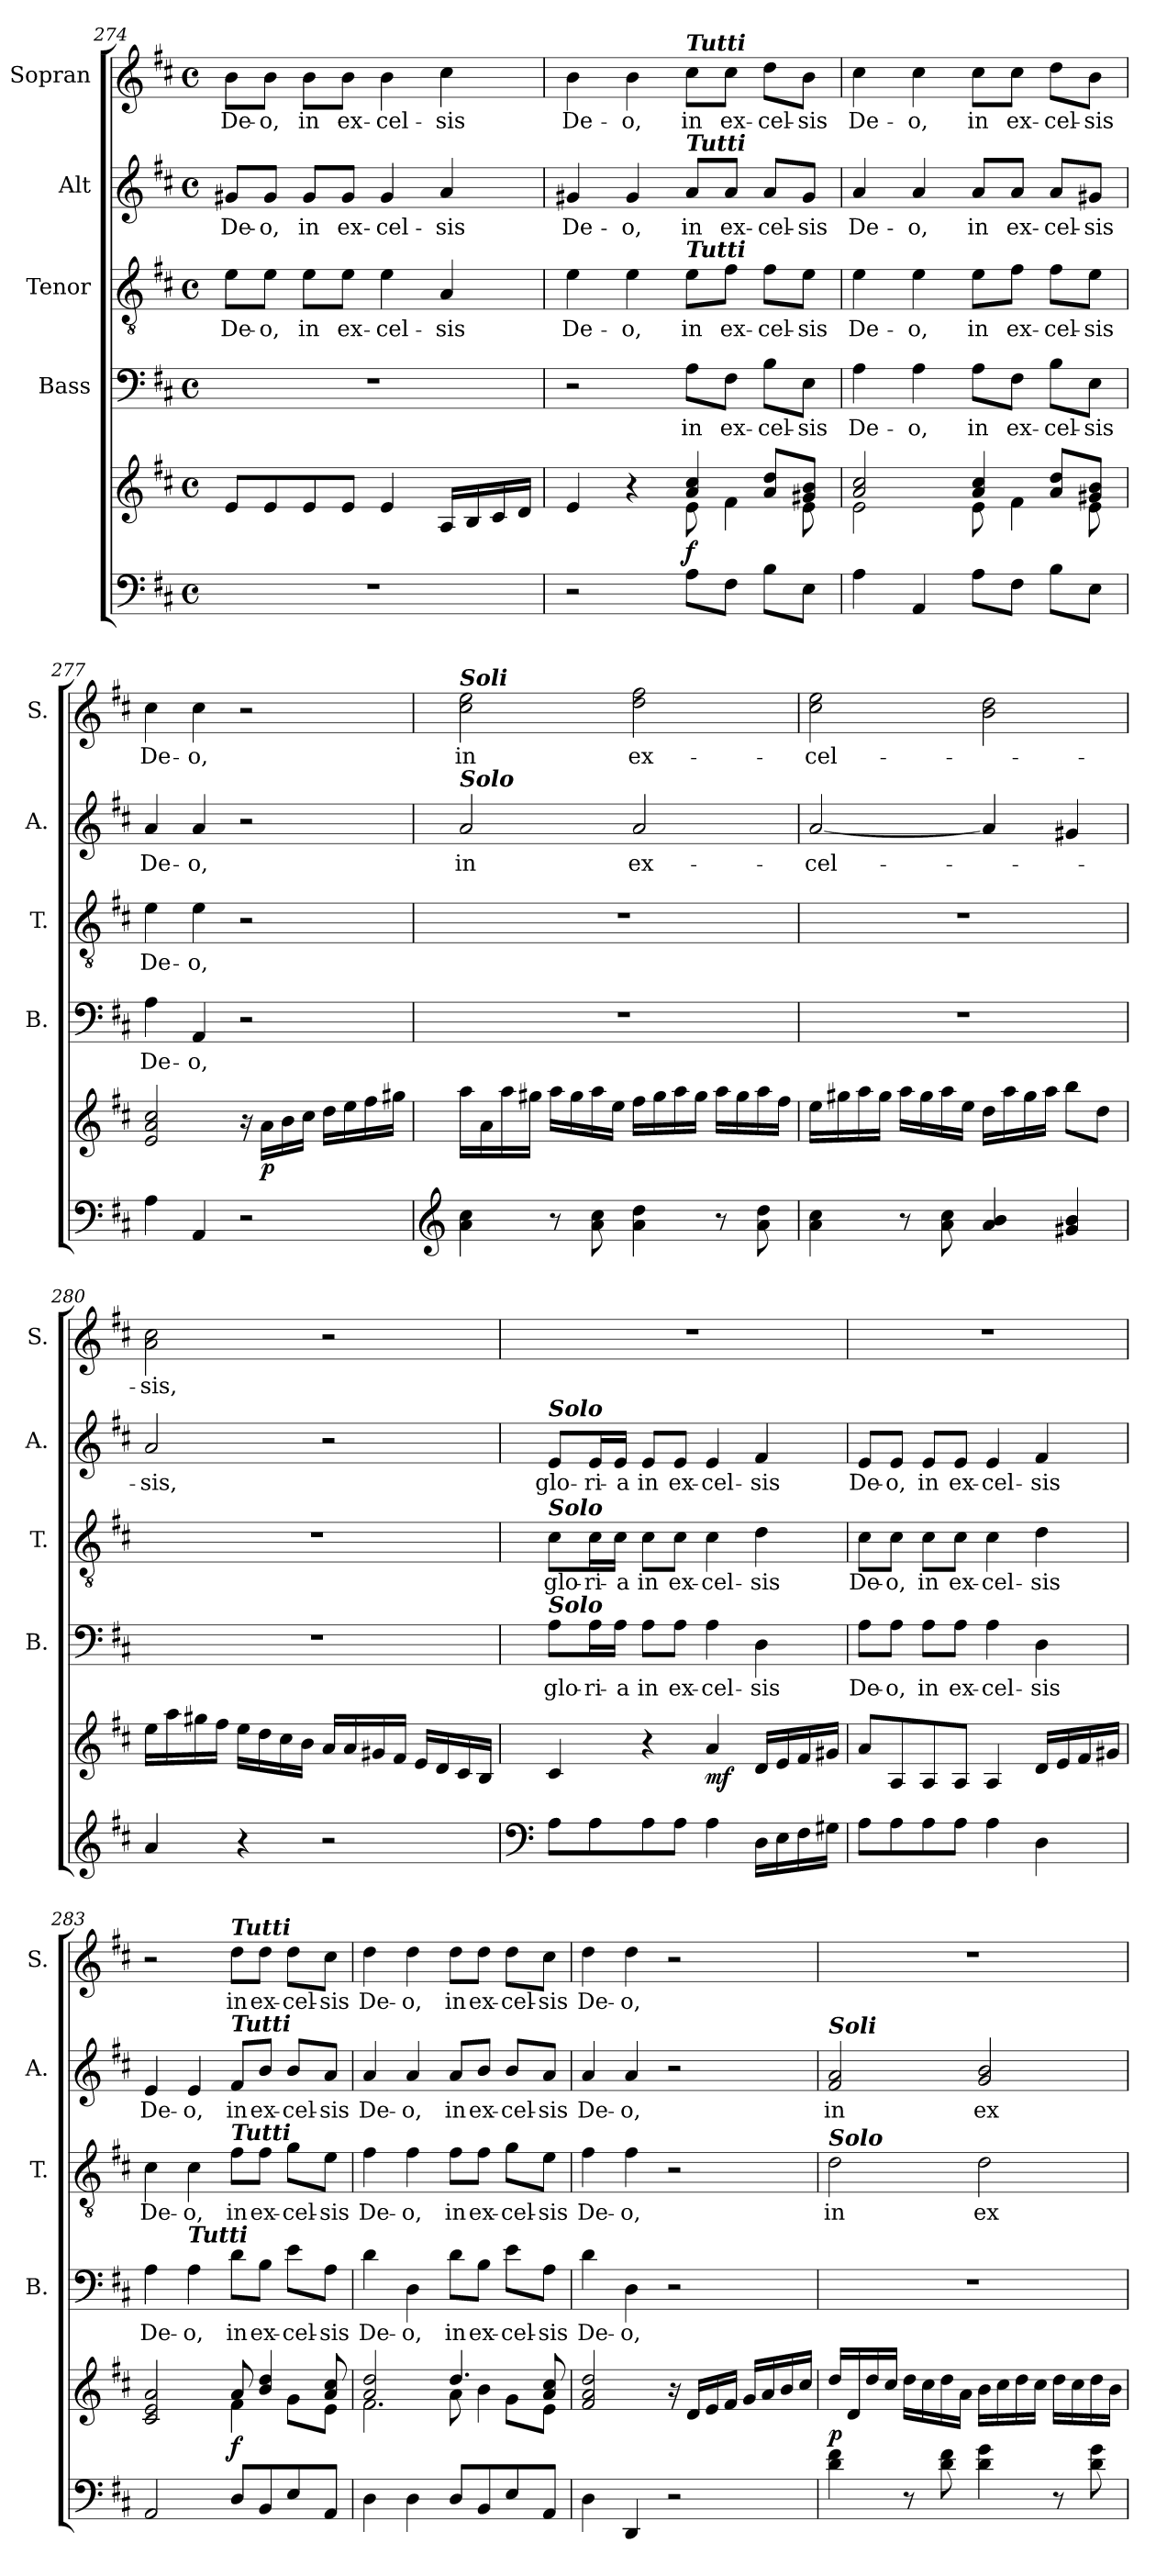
**kern	**kern	**dynam	**kern	**text	**kern	**text	**kern	**text	**kern	**text
*part5	*part5	*part5	*part4	*part4	*part3	*part3	*part2	*part2	*part1	*part1
*staff6	*staff5	*staff5/6	*staff4	*staff4	*staff3	*staff3	*staff2	*staff2	*staff1	*staff1
*	*	*	*I"Bass	*	*I"Tenor	*	*I"Alt	*	*I"Sopran	*
*	*	*	*I'B.	*	*I'T.	*	*I'A.	*	*I'S.	*
*clefF4	*clefG2	*	*clefF4	*	*clefGv2	*	*clefG2	*	*clefG2	*
*k[f#c#]	*k[f#c#]	*	*k[f#c#]	*	*k[f#c#]	*	*k[f#c#]	*	*k[f#c#]	*
*D:	*D:	*	*D:	*	*D:	*	*D:	*	*D:	*
*M4/4	*M4/4	*	*M4/4	*	*M4/4	*	*M4/4	*	*M4/4	*
*met(c)	*met(c)	*	*met(c)	*	*met(c)	*	*met(c)	*	*met(c)	*
=274	=274	=274	=274	=274	=274	=274	=274	=274	=274	=274
!	!	!	!	!	!	!LO:LY:b	!	!LO:LY:b	!	!LO:LY:b
1r	8e/L	.	1r	.	8e\L	De-	8g#X/L	De-	8b\L	De-
!	!	!	!	!	!	!LO:LY:b	!	!LO:LY:b	!	!LO:LY:b
.	8e/	.	.	.	8e\J	-o,	8g#/J	-o,	8b\J	-o,
!	!	!	!	!	!	!LO:LY:b	!	!LO:LY:b	!	!LO:LY:b
.	8e/	.	.	.	8e\L	in	8g#/L	in	8b\L	in
!	!	!	!	!	!	!LO:LY:b	!	!LO:LY:b	!	!LO:LY:b
.	8e/J	.	.	.	8e\J	ex-	8g#/J	ex-	8b\J	ex-
!	!	!	!	!	!	!LO:LY:b	!	!LO:LY:b	!	!LO:LY:b
.	4e/	.	.	.	4e\	-cel-	4g#/	-cel-	4b\	-cel-
!	!	!	!	!	!	!LO:LY:b	!	!LO:LY:b	!	!LO:LY:b
.	16A/LL	.	.	.	4A/	-sis	4a/	-sis	4cc#\	-sis
.	16B/	.	.	.	.	.	.	.	.	.
.	16c#/	.	.	.	.	.	.	.	.	.
.	16d/JJ	.	.	.	.	.	.	.	.	.
=275	=275	=275	=275	=275	=275	=275	=275	=275	=275	=275
*	*^	*	*	*	*	*	*	*	*	*
!	!	!	!	!	!	!	!LO:LY:b	!	!LO:LY:b	!	!LO:LY:b
2r	4e/	2ryy	.	2r	.	4e\	De-	4g#X/	De-	4b\	De-
!	!	!	!	!	!	!	!LO:LY:b	!	!LO:LY:b	!	!LO:LY:b
.	4r	.	.	.	.	4e\	-o,	4g#/	-o,	4b\	-o,
!	!	!	!	!	!	!	!	!	!	!LO:TX:a:Bi:t=Tutti	!
!	!	!	!	!	!	!	!	!LO:TX:a:Bi:t=Tutti	!	!	!
!	!	!	!	!	!	!LO:TX:a:Bi:t=Tutti	!	!	!	!	!
!	!	!	!LO:DY:b	!	!LO:LY:b	!	!LO:LY:b	!	!LO:LY:b	!	!LO:LY:b
8A\L	4a/ 4cc#/	8e\	f	8A\L	in	8e\L	in	8a/L	in	8cc#\L	in
!	!	!	!	!	!LO:LY:b	!	!LO:LY:b	!	!LO:LY:b	!	!LO:LY:b
8F#\J	.	4f#\	.	8F#\J	ex-	8f#\J	ex-	8a/J	ex-	8cc#\J	ex-
!	!	!	!	!	!LO:LY:b	!	!LO:LY:b	!	!LO:LY:b	!	!LO:LY:b
8B\L	8a/ 8dd/L	.	.	8B\L	-cel-	8f#\L	-cel-	8a/L	-cel-	8dd\L	-cel-
!	!	!	!	!	!LO:LY:b	!	!LO:LY:b	!	!LO:LY:b	!	!LO:LY:b
8E\J	8g#X/ 8b/J	8e\	.	8E\J	-sis	8e\J	-sis	8g#/J	-sis	8b\J	-sis
=276	=276	=276	=276	=276	=276	=276	=276	=276	=276	=276	=276
!	!	!	!	!	!LO:LY:b	!	!LO:LY:b	!	!LO:LY:b	!	!LO:LY:b
4A\	2a/ 2cc#/	2e\	.	4A\	De-	4e\	De-	4a/	De-	4cc#\	De-
!	!	!	!	!	!LO:LY:b	!	!LO:LY:b	!	!LO:LY:b	!	!LO:LY:b
4AA/	.	.	.	4A\	-o,	4e\	-o,	4a/	-o,	4cc#\	-o,
!	!	!	!	!	!LO:LY:b	!	!LO:LY:b	!	!LO:LY:b	!	!LO:LY:b
8A\L	4a/ 4cc#/	8e\	.	8A\L	in	8e\L	in	8a/L	in	8cc#\L	in
!	!	!	!	!	!LO:LY:b	!	!LO:LY:b	!	!LO:LY:b	!	!LO:LY:b
8F#\J	.	4f#\	.	8F#\J	ex-	8f#\J	ex-	8a/J	ex-	8cc#\J	ex-
!	!	!	!	!	!LO:LY:b	!	!LO:LY:b	!	!LO:LY:b	!	!LO:LY:b
8B\L	8a/ 8dd/L	.	.	8B\L	-cel-	8f#\L	-cel-	8a/L	-cel-	8dd\L	-cel-
!	!	!	!	!	!LO:LY:b	!	!LO:LY:b	!	!LO:LY:b	!	!LO:LY:b
8E\J	8g#X/ 8b/J	8e\	.	8E\J	-sis	8e\J	-sis	8g#X/J	-sis	8b\J	-sis
!!LO:PB:g=z
=277	=277	=277	=277	=277	=277	=277	=277	=277	=277	=277	=277
!	!	!	!	!	!LO:LY:b	!	!LO:LY:b	!	!LO:LY:b	!	!LO:LY:b
*	*v	*v	*	*	*	*	*	*	*	*	*
4A\	2e/ 2a/ 2cc#/	.	4A\	De-	4e\	De-	4a/	De-	4cc#\	De-
!	!	!	!	!LO:LY:b	!	!LO:LY:b	!	!LO:LY:b	!	!LO:LY:b
4AA/	.	.	4AA/	-o,	4e\	-o,	4a/	-o,	4cc#\	-o,
2r	16r	.	2r	.	2r	.	2r	.	2r	.
!	!	!LO:DY:b	!	!	!	!	!	!	!	!
.	16a\LL	p	.	.	.	.	.	.	.	.
.	16b\	.	.	.	.	.	.	.	.	.
.	16cc#\JJ	.	.	.	.	.	.	.	.	.
.	16dd\LL	.	.	.	.	.	.	.	.	.
.	16ee\	.	.	.	.	.	.	.	.	.
.	16ff#\	.	.	.	.	.	.	.	.	.
.	16gg#X\JJ	.	.	.	.	.	.	.	.	.
=278	=278	=278	=278	=278	=278	=278	=278	=278	=278	=278
*clefG2	*	*	*	*	*	*	*	*	*	*
!	!	!	!	!	!	!	!	!	!LO:TX:a:Bi:t=Soli	!
!	!	!	!	!	!	!	!LO:TX:a:Bi:t=Solo	!	!	!
!	!	!	!	!	!	!	!	!LO:LY:b	!	!LO:LY:b
4a\ 4cc#\	16aa\LL	.	1r	.	1r	.	2a/	in	2cc#\ 2ee\	in
.	16a\	.	.	.	.	.	.	.	.	.
.	16aa\	.	.	.	.	.	.	.	.	.
.	16gg#X\JJ	.	.	.	.	.	.	.	.	.
8r	16aa\LL	.	.	.	.	.	.	.	.	.
.	16gg#\	.	.	.	.	.	.	.	.	.
8a\ 8cc#\	16aa\	.	.	.	.	.	.	.	.	.
.	16ee\JJ	.	.	.	.	.	.	.	.	.
!	!	!	!	!	!	!	!	!LO:LY:b	!	!LO:LY:b
4a\ 4dd\	16ff#\LL	.	.	.	.	.	2a/	ex-	2dd\ 2ff#\	ex-
.	16gg#\	.	.	.	.	.	.	.	.	.
.	16aa\	.	.	.	.	.	.	.	.	.
.	16gg#\JJ	.	.	.	.	.	.	.	.	.
8r	16aa\LL	.	.	.	.	.	.	.	.	.
.	16gg#\	.	.	.	.	.	.	.	.	.
8a\ 8dd\	16aa\	.	.	.	.	.	.	.	.	.
.	16ff#\JJ	.	.	.	.	.	.	.	.	.
=279	=279	=279	=279	=279	=279	=279	=279	=279	=279	=279
!	!	!	!	!	!	!	!	!LO:LY:b	!	!LO:LY:b
4a\ 4cc#\	16ee\LL	.	1r	.	1r	.	[2a/	-cel-	2cc#\ 2ee\	-cel-
.	16gg#X\	.	.	.	.	.	.	.	.	.
.	16aa\	.	.	.	.	.	.	.	.	.
.	16gg#\JJ	.	.	.	.	.	.	.	.	.
8r	16aa\LL	.	.	.	.	.	.	.	.	.
.	16gg#\	.	.	.	.	.	.	.	.	.
8a\ 8cc#\	16aa\	.	.	.	.	.	.	.	.	.
.	16ee\JJ	.	.	.	.	.	.	.	.	.
4a/ 4b/	16dd\LL	.	.	.	.	.	4a/]	.	2b\ 2dd\	.
.	16aa\	.	.	.	.	.	.	.	.	.
.	16gg#\	.	.	.	.	.	.	.	.	.
.	16aa\JJ	.	.	.	.	.	.	.	.	.
4g#X/ 4b/	8bb\L	.	.	.	.	.	4g#X/	.	.	.
.	8dd\J	.	.	.	.	.	.	.	.	.
!!LO:LB:g=z
=280	=280	=280	=280	=280	=280	=280	=280	=280	=280	=280
!	!	!	!	!	!	!	!	!LO:LY:b	!	!LO:LY:b
4a/	16ee\LL	.	1r	.	1r	.	2a/	-sis,	2a\ 2cc#\	-sis,
.	16aa\	.	.	.	.	.	.	.	.	.
.	16gg#X\	.	.	.	.	.	.	.	.	.
.	16ff#\JJ	.	.	.	.	.	.	.	.	.
4r	16ee\LL	.	.	.	.	.	.	.	.	.
.	16dd\	.	.	.	.	.	.	.	.	.
.	16cc#\	.	.	.	.	.	.	.	.	.
.	16b\JJ	.	.	.	.	.	.	.	.	.
2r	16a/LL	.	.	.	.	.	2r	.	2r	.
.	16a/	.	.	.	.	.	.	.	.	.
.	16g#X/	.	.	.	.	.	.	.	.	.
.	16f#/JJ	.	.	.	.	.	.	.	.	.
.	16e/LL	.	.	.	.	.	.	.	.	.
.	16d/	.	.	.	.	.	.	.	.	.
.	16c#/	.	.	.	.	.	.	.	.	.
.	16B/JJ	.	.	.	.	.	.	.	.	.
=281	=281	=281	=281	=281	=281	=281	=281	=281	=281	=281
*clefF4	*	*	*	*	*	*	*	*	*	*
!	!	!	!	!	!	!	!LO:TX:a:Bi:t=Solo	!	!	!
!	!	!	!	!	!LO:TX:a:Bi:t=Solo	!	!	!	!	!
!	!	!	!LO:TX:a:Bi:t=Solo	!	!	!	!	!	!	!
!	!	!	!	!LO:LY:b	!	!LO:LY:b	!	!LO:LY:b	!	!
8A\L	4c#/	.	8A\L	glo-	8c#\L	glo-	8e/L	glo-	1r	.
!	!	!	!	!LO:LY:b	!	!LO:LY:b	!	!LO:LY:b	!	!
8A\	.	.	16A\L	-ri-	16c#\L	-ri-	16e/L	-ri-	.	.
!	!	!	!	!LO:LY:b	!	!LO:LY:b	!	!LO:LY:b	!	!
.	.	.	16A\JJ	-a	16c#\JJ	-a	16e/JJ	-a	.	.
!	!	!	!	!LO:LY:b	!	!LO:LY:b	!	!LO:LY:b	!	!
8A\	4r	.	8A\L	in	8c#\L	in	8e/L	in	.	.
!	!	!	!	!LO:LY:b	!	!LO:LY:b	!	!LO:LY:b	!	!
8A\J	.	.	8A\J	ex-	8c#\J	ex-	8e/J	ex-	.	.
!	!	!LO:DY:b	!	!LO:LY:b	!	!LO:LY:b	!	!LO:LY:b	!	!
4A\	4a/	mf	4A\	-cel-	4c#\	-cel-	4e/	-cel-	.	.
!	!	!	!	!LO:LY:b	!	!LO:LY:b	!	!LO:LY:b	!	!
16D\LL	16d/LL	.	4D\	-sis	4d\	-sis	4f#/	-sis	.	.
16E\	16e/	.	.	.	.	.	.	.	.	.
16F#\	16f#/	.	.	.	.	.	.	.	.	.
16G#X\JJ	16g#X/JJ	.	.	.	.	.	.	.	.	.
=282	=282	=282	=282	=282	=282	=282	=282	=282	=282	=282
!	!	!	!	!LO:LY:b	!	!LO:LY:b	!	!LO:LY:b	!	!
8A\L	8a/L	.	8A\L	De-	8c#\L	De-	8e/L	De-	1r	.
!	!	!	!	!LO:LY:b	!	!LO:LY:b	!	!LO:LY:b	!	!
8A\	8A/	.	8A\J	-o,	8c#\J	-o,	8e/J	-o,	.	.
!	!	!	!	!LO:LY:b	!	!LO:LY:b	!	!LO:LY:b	!	!
8A\	8A/	.	8A\L	in	8c#\L	in	8e/L	in	.	.
!	!	!	!	!LO:LY:b	!	!LO:LY:b	!	!LO:LY:b	!	!
8A\J	8A/J	.	8A\J	ex-	8c#\J	ex-	8e/J	ex-	.	.
!	!	!	!	!LO:LY:b	!	!LO:LY:b	!	!LO:LY:b	!	!
4A\	4A/	.	4A\	-cel-	4c#\	-cel-	4e/	-cel-	.	.
!	!	!	!	!LO:LY:b	!	!LO:LY:b	!	!LO:LY:b	!	!
4D\	16d/LL	.	4D\	-sis	4d\	-sis	4f#/	-sis	.	.
.	16e/	.	.	.	.	.	.	.	.	.
.	16f#/	.	.	.	.	.	.	.	.	.
.	16g#X/JJ	.	.	.	.	.	.	.	.	.
!!LO:PB:g=z
=283	=283	=283	=283	=283	=283	=283	=283	=283	=283	=283
*	*^	*	*	*	*	*	*	*	*	*
!	!	!	!	!	!LO:LY:b	!	!LO:LY:b	!	!LO:LY:b	!	!
2AA/	2c#/ 2e/ 2a/	2ryy	.	4A\	De-	4c#\	De-	4e/	De-	2r	.
!	!	!	!	!LO:TX:a:Bi:t=Tutti	!	!	!	!	!	!	!
!	!	!	!	!	!LO:LY:b	!	!LO:LY:b	!	!LO:LY:b	!	!
.	.	.	.	4A\	-o,	4c#\	-o,	4e/	-o,	.	.
!	!	!	!	!	!	!	!	!	!	!LO:TX:a:Bi:t=Tutti	!
!	!	!	!	!	!	!	!	!LO:TX:a:Bi:t=Tutti	!	!	!
!	!	!	!	!	!	!LO:TX:a:Bi:t=Tutti	!	!	!	!	!
!	!	!	!LO:DY:b	!	!LO:LY:b	!	!LO:LY:b	!	!LO:LY:b	!	!LO:LY:b
8D/L	8a/	4f#\	f	8d\L	in	8f#\L	in	8f#/L	in	8dd\L	in
!	!	!	!	!	!LO:LY:b	!	!LO:LY:b	!	!LO:LY:b	!	!LO:LY:b
8BB/	4b/ 4dd/	.	.	8B\J	ex-	8f#\J	ex-	8b/J	ex-	8dd\J	ex-
!	!	!	!	!	!LO:LY:b	!	!LO:LY:b	!	!LO:LY:b	!	!LO:LY:b
8E/	.	8g\L	.	8e\L	-cel-	8g\L	-cel-	8b/L	-cel-	8dd\L	-cel-
!	!	!	!	!	!LO:LY:b	!	!LO:LY:b	!	!LO:LY:b	!	!LO:LY:b
8AA/J	8a/ 8cc#/	8e\J	.	8A\J	-sis	8e\J	-sis	8a/J	-sis	8cc#\J	-sis
=284	=284	=284	=284	=284	=284	=284	=284	=284	=284	=284	=284
*	*	*^	*	*	*	*	*	*	*	*	*
!	!	!	!	!	!	!LO:LY:b	!	!LO:LY:b	!	!LO:LY:b	!	!LO:LY:b
4D\	2a/ 2dd/	2.f#\	2ryy	.	4d\	De-	4f#\	De-	4a/	De-	4dd\	De-
!	!	!	!	!	!	!LO:LY:b	!	!LO:LY:b	!	!LO:LY:b	!	!LO:LY:b
4D\	.	.	.	.	4D\	-o,	4f#\	-o,	4a/	-o,	4dd\	-o,
!	!	!	!	!	!	!LO:LY:b	!	!LO:LY:b	!	!LO:LY:b	!	!LO:LY:b
8D/L	4.dd/	.	8a\	.	8d\L	in	8f#\L	in	8a/L	in	8dd\L	in
!	!	!	!	!	!	!LO:LY:b	!	!LO:LY:b	!	!LO:LY:b	!	!LO:LY:b
8BB/	.	.	4b\	.	8B\J	ex-	8f#\J	ex-	8b/J	ex-	8dd\J	ex-
!	!	!	!	!	!	!LO:LY:b	!	!LO:LY:b	!	!LO:LY:b	!	!LO:LY:b
8E/	.	8g\L	.	.	8e\L	-cel-	8g\L	-cel-	8b/L	-cel-	8dd\L	-cel-
!	!	!	!	!	!	!LO:LY:b	!	!LO:LY:b	!	!LO:LY:b	!	!LO:LY:b
8AA/J	8a/ 8cc#/	8e\J	8ryy	.	8A\J	-sis	8e\J	-sis	8a/J	-sis	8cc#\J	-sis
=285	=285	=285	=285	=285	=285	=285	=285	=285	=285	=285	=285	=285
!	!	!	!	!	!	!LO:LY:b	!	!LO:LY:b	!	!LO:LY:b	!	!LO:LY:b
*	*v	*v	*v	*	*	*	*	*	*	*	*	*
4D\	2f#/ 2a/ 2dd/	.	4d\	De-	4f#\	De-	4a/	De-	4dd\	De-
!	!	!	!	!LO:LY:b	!	!LO:LY:b	!	!LO:LY:b	!	!LO:LY:b
4DD/	.	.	4D\	-o,	4f#\	-o,	4a/	-o,	4dd\	-o,
2r	16r	.	2r	.	2r	.	2r	.	2r	.
.	16d/LL	.	.	.	.	.	.	.	.	.
.	16e/	.	.	.	.	.	.	.	.	.
.	16f#/JJ	.	.	.	.	.	.	.	.	.
.	16g/LL	.	.	.	.	.	.	.	.	.
.	16a/	.	.	.	.	.	.	.	.	.
.	16b/	.	.	.	.	.	.	.	.	.
.	16cc#/JJ	.	.	.	.	.	.	.	.	.
=286	=286	=286	=286	=286	=286	=286	=286	=286	=286	=286
!	!	!	!	!	!	!	!LO:TX:a:Bi:t=Soli	!	!	!
!	!	!	!	!	!LO:TX:a:Bi:t=Solo	!	!	!	!	!
!	!	!LO:DY:a=2	!	!	!	!LO:LY:b	!	!LO:LY:b	!	!
4d\ 4f#\	16dd/LL	p	1r	.	2d\	in	2f#/ 2a/	in	1r	.
.	16d/	.	.	.	.	.	.	.	.	.
.	16dd/	.	.	.	.	.	.	.	.	.
.	16cc#/JJ	.	.	.	.	.	.	.	.	.
8r	16dd\LL	.	.	.	.	.	.	.	.	.
.	16cc#\	.	.	.	.	.	.	.	.	.
8d\ 8f#\	16dd\	.	.	.	.	.	.	.	.	.
.	16a\JJ	.	.	.	.	.	.	.	.	.
!	!	!	!	!	!	!LO:LY:b	!	!LO:LY:b	!	!
4d\ 4g\	16b\LL	.	.	.	2d\	ex-	2g/ 2b/	ex-	.	.
.	16cc#\	.	.	.	.	.	.	.	.	.
.	16dd\	.	.	.	.	.	.	.	.	.
.	16cc#\JJ	.	.	.	.	.	.	.	.	.
8r	16dd\LL	.	.	.	.	.	.	.	.	.
.	16cc#\	.	.	.	.	.	.	.	.	.
8d\ 8g\	16dd\	.	.	.	.	.	.	.	.	.
.	16b\JJ	.	.	.	.	.	.	.	.	.
=	=	=	=	=	=	=	=	=	=	=
*-	*-	*-	*-	*-	*-	*-	*-	*-	*-	*-
